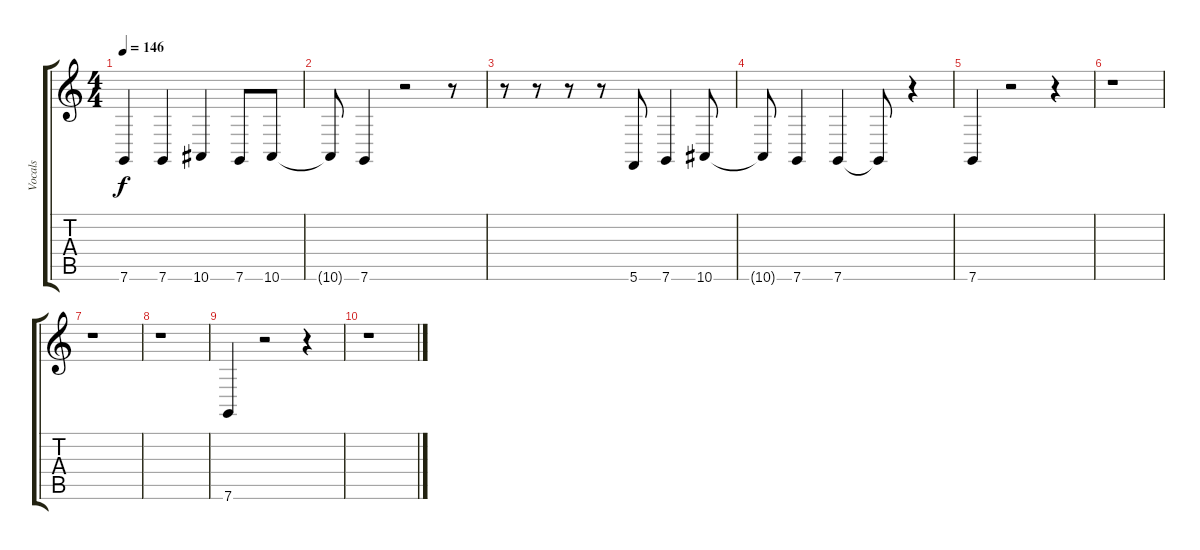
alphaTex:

\track ("Vocals" "Vocals") {instrument lead2sawtooth}
\staff {score tabs}
\tuning (D4 A3 F3 C3 G2 C2) {hide}
\ts (4 4)
\tempo 146
\clef g2
\ks c
7.6.4{dy f} 7.6.4 10.6.4 7.6.8 10.6.8 |
10.6{t}.8 7.6.4 r.2 r.8 |
r.8 r.8 r.8 r.8 5.6.8 7.6.4 10.6.8 |
10.6{t}.8 7.6.4 7.6.4 7.6{t}.8 r.4 |
7.6.4 r.2 r.4 |
r.1 |
r.1 |
r.1 |
7.6.4 r.2 r.4 |
r.1
